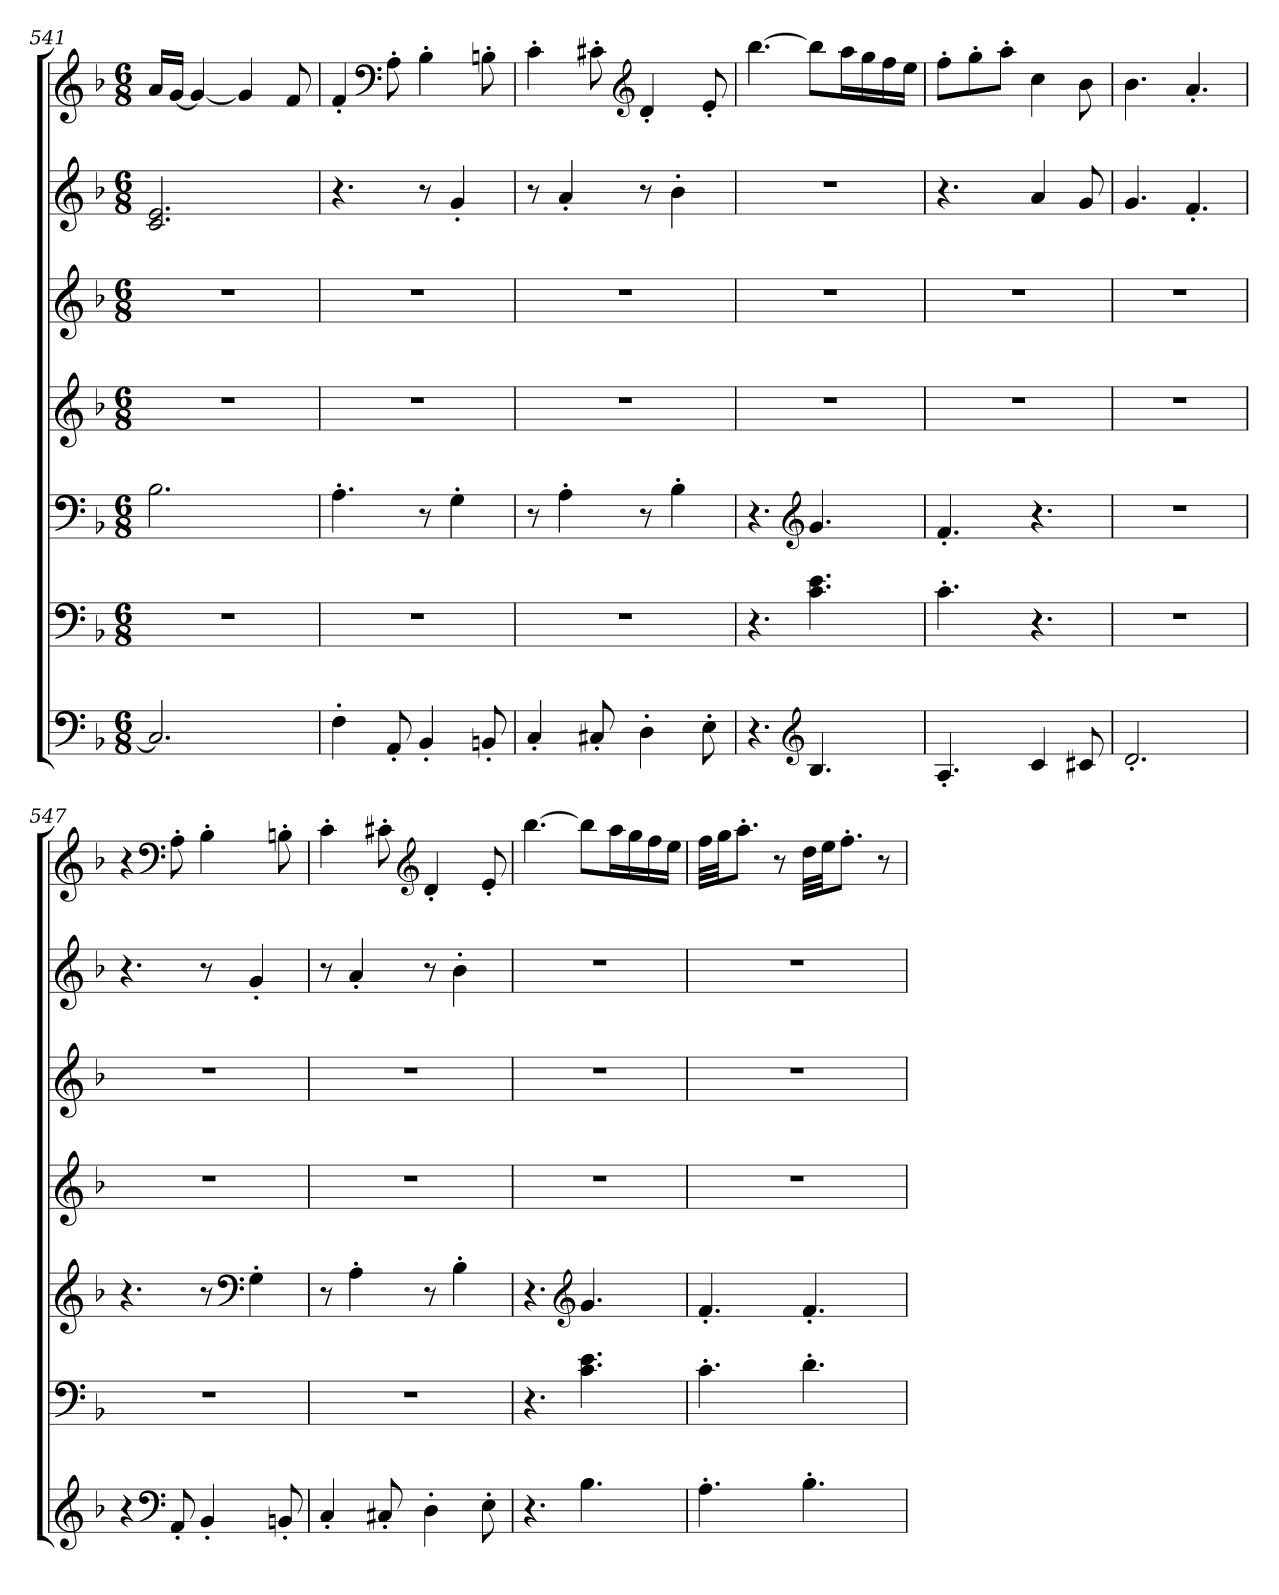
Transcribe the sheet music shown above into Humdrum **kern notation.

**kern	**kern	**kern	**kern	**kern	**kern	**kern
*part5	*part4	*part4	*part3	*part3	*part2	*part1
*staff7	*staff6	*staff5	*staff4	*staff3	*staff2	*staff1
*clefF4	*clefF4	*clefF4	*clefG2	*clefG2	*clefG2	*clefG2
*k[b-]	*k[b-]	*k[b-]	*k[b-]	*k[b-]	*k[b-]	*k[b-]
*M6/8	*M6/8	*M6/8	*M6/8	*M6/8	*M6/8	*M6/8
=541	=541	=541	=541	=541	=541	=541
2.C/]	2.r	2.B-\	2.r	2.r	2.c/ 2.e/	16a/LL
.	.	.	.	.	.	[16g/JJ
.	.	.	.	.	.	4g/_
.	.	.	.	.	.	4g/]
.	.	.	.	.	.	8f/
=542	=542	=542	=542	=542	=542	=542
*	*	*	*	*	*	*MM156
4F'\	2.r	4.A'\	2.r	2.r	4.r	4f'/
*	*	*	*	*	*	*clefF4
*	*	*	*	*	*	*MM159
8AA'/	.	.	.	.	.	8A'\
4BB-'/	.	8r	.	.	8r	4B-'\
.	.	4G'\	.	.	4g'/	.
8BBn'/	.	.	.	.	.	8Bn'\
=543	=543	=543	=543	=543	=543	=543
4C'/	2.r	8r	2.r	2.r	8r	4c'\
.	.	4A'\	.	.	4a'/	.
8C#X'/	.	.	.	.	.	8c#X'\
*	*	*	*	*	*	*clefG2
4D'\	.	8r	.	.	8r	4d'/
.	.	4B-'\	.	.	4b-'\	.
8E'\	.	.	.	.	.	8e'/
=544	=544	=544	=544	=544	=544	=544
*	*	*	*	*	*	*MM159
4.r	4.r	4.r	2.r	2.r	2.r	[4.bb-\
*clefG2	*	*clefG2	*	*	*	*
4.B-/	4.c\ 4.e\	4.g/	.	.	.	8bb-\L]
.	.	.	.	.	.	16aa\L
.	.	.	.	.	.	16gg\
.	.	.	.	.	.	16ff\
.	.	.	.	.	.	16ee\JJ
!!LO:PB:g=z
=545	=545	=545	=545	=545	=545	=545
4.A'/	4.c'\	4.f'/	2.r	2.r	4.r	8ff'\L
.	.	.	.	.	.	8gg'\
.	.	.	.	.	.	8aa'\J
4c/	4.r	4.r	.	.	4a/	4cc\
8c#X/	.	.	.	.	8g/	8b-\
=546	=546	=546	=546	=546	=546	=546
2.d'/	2.r	2.r	2.r	2.r	4.g/	4.b-\
.	.	.	.	.	4.f'/	4.a'/
=547	=547	=547	=547	=547	=547	=547
4r	2.r	4.r	2.r	2.r	4.r	4r
*clefF4	*	*	*	*	*	*clefF4
*	*	*	*	*	*	*MM159
8AA'/	.	.	.	.	.	8A'\
4BB-'/	.	8r	.	.	8r	4B-'\
*	*	*clefF4	*	*	*	*
.	.	4G'\	.	.	4g'/	.
8BBn'/	.	.	.	.	.	8Bn'\
=548	=548	=548	=548	=548	=548	=548
4C'/	2.r	8r	2.r	2.r	8r	4c'\
.	.	4A'\	.	.	4a'/	.
8C#X'/	.	.	.	.	.	8c#X'\
*	*	*	*	*	*	*clefG2
4D'\	.	8r	.	.	8r	4d'/
.	.	4B-'\	.	.	4b-'\	.
8E'\	.	.	.	.	.	8e'/
=549	=549	=549	=549	=549	=549	=549
*	*	*	*	*	*	*MM159
4.r	4.r	4.r	2.r	2.r	2.r	[4.bb-\
*	*	*clefG2	*	*	*	*
4.B-\	4.c\ 4.e\	4.g/	.	.	.	8bb-\L]
.	.	.	.	.	.	16aa\L
.	.	.	.	.	.	16gg\
.	.	.	.	.	.	16ff\
.	.	.	.	.	.	16ee\JJ
!!LO:PB:g=z
=550	=550	=550	=550	=550	=550	=550
4.A'\	4.c'\	4.f'/	2.r	2.r	2.r	32ff\LLL
.	.	.	.	.	.	32gg\JJ
.	.	.	.	.	.	8.aa'\J
.	.	.	.	.	.	8r
4.B-'\	4.d'\	4.f'/	.	.	.	32dd\LLL
.	.	.	.	.	.	32ee\JJ
.	.	.	.	.	.	8.ff'\J
.	.	.	.	.	.	8r
=	=	=	=	=	=	=
*-	*-	*-	*-	*-	*-	*-
